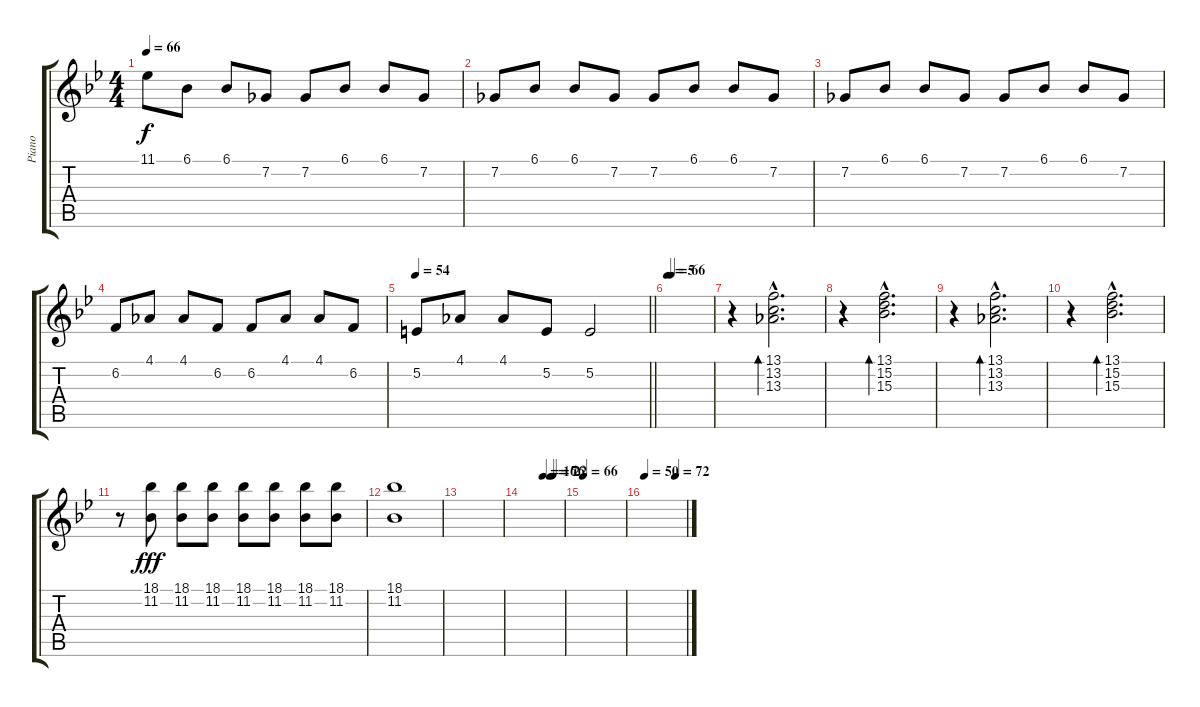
\track ("Piano" "Piano") {instrument acousticgrandpiano}
\staff {score tabs}
\tuning (E4 B3 G3 D3 A2 E2) {hide}
\ts (4 4)
\tempo 66
\clef g2
\ks bb
11.1.8{dy f} 6.1.8 6.1.8 7.2.8 7.2.8 6.1.8 6.1.8 7.2.8 |
7.2.8 6.1.8 6.1.8 7.2.8 7.2.8 6.1.8 6.1.8 7.2.8 |
7.2.8 6.1.8 6.1.8 7.2.8 7.2.8 6.1.8 6.1.8 7.2.8 |
6.2.8 4.1.8 4.1.8 6.2.8 6.2.8 4.1.8 4.1.8 6.2.8 |
\tempo 54
\barLineRight lightlight
5.2.8 4.1.8 4.1.8 5.2.8 5.2.2 |
\tempo 5
\tempo (66 0.08333333333333333)
|
r.4 (13.1{hac} 13.2{hac} 13.3{hac}).2{d bd 240} |
r.4 (13.1{hac} 15.2{hac} 15.3{hac}).2{d bd 240} |
r.4 (13.1{hac} 13.2{hac} 13.3{hac}).2{d bd 240} |
r.4 (13.1{hac} 15.2{hac} 15.3{hac}).2{d bd 240} |
r.8 (18.1 11.2).8{dy fff} (18.1 11.2).8 (18.1 11.2).8 (18.1 11.2).8 (18.1 11.2).8 (18.1 11.2).8 (18.1 11.2).8 |
(18.1 11.2).1 |
|
\tempo (16 0.5)
\tempo (76 0.6875)
\tempo (22 0.75)
|
\tempo 66
|
\tempo 50
\tempo (72 0.75)
